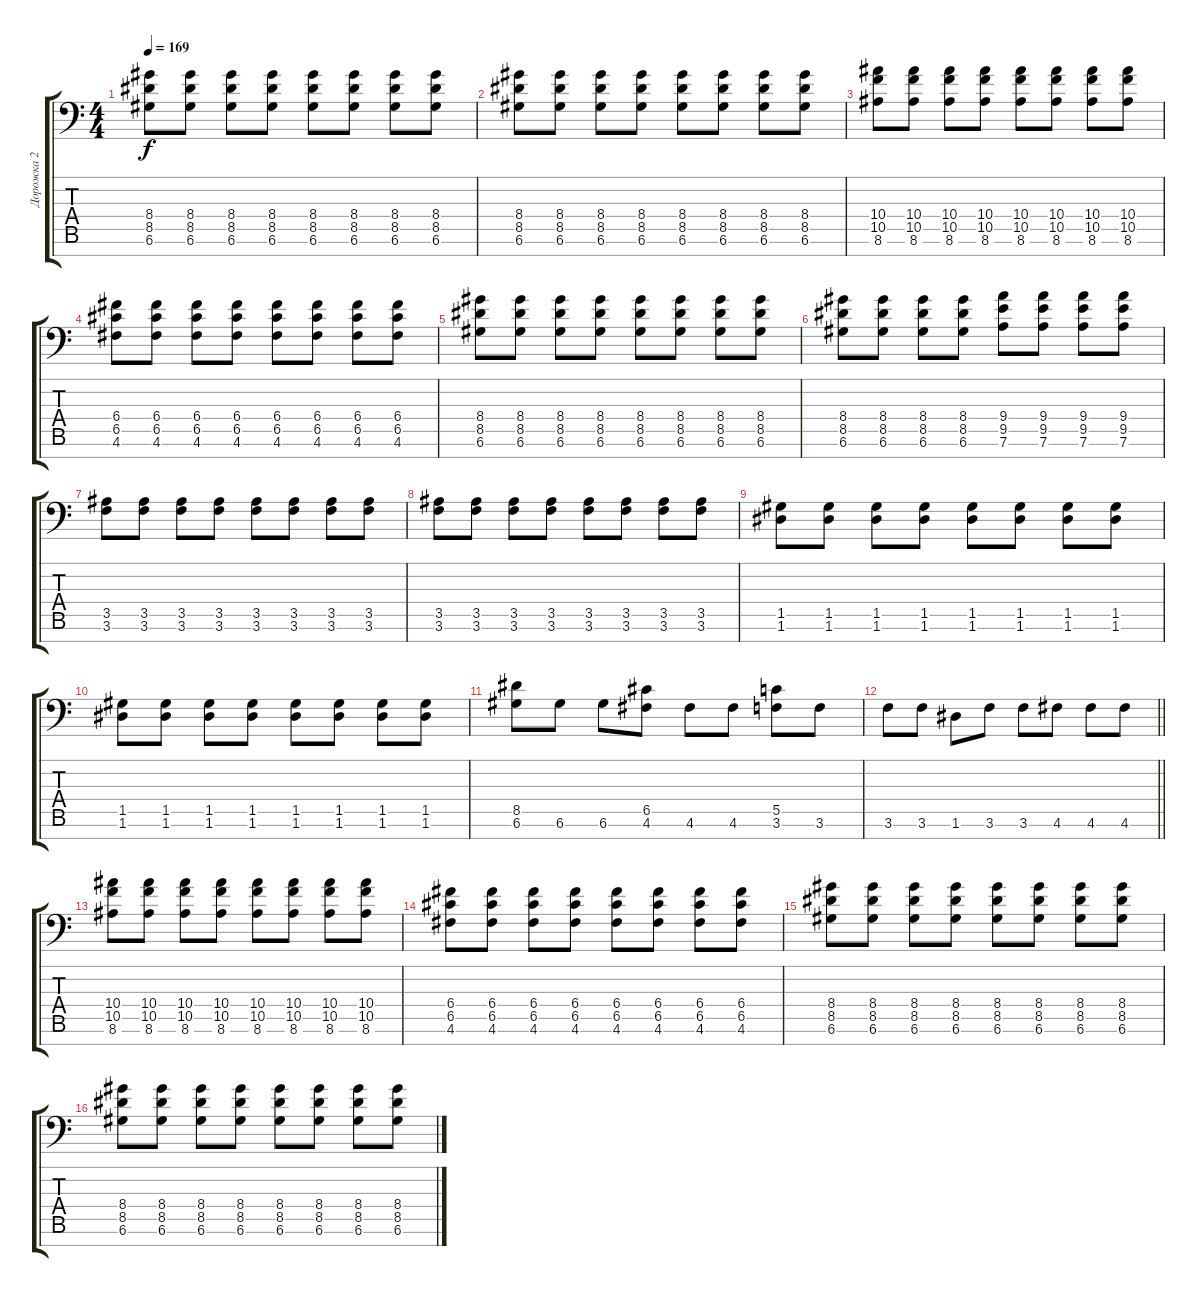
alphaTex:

\track ("Дорожка 2" "Дорожка 2") {instrument distortionguitar}
\staff {score tabs}
\tuning (D4 A3 F3 C3 G2 D2 A1) {hide}
\ts (4 4)
\tempo 169
\clef f4
\ks c
(8.4 8.5 6.6).8{dy f} (8.4 8.5 6.6).8 (8.4 8.5 6.6).8 (8.4 8.5 6.6).8 (8.4 8.5 6.6).8 (8.4 8.5 6.6).8 (8.4 8.5 6.6).8 (8.4 8.5 6.6).8 |
(8.4 8.5 6.6).8 (8.4 8.5 6.6).8 (8.4 8.5 6.6).8 (8.4 8.5 6.6).8 (8.4 8.5 6.6).8 (8.4 8.5 6.6).8 (8.4 8.5 6.6).8 (8.4 8.5 6.6).8 |
(10.4 10.5 8.6).8 (10.4 10.5 8.6).8 (10.4 10.5 8.6).8 (10.4 10.5 8.6).8 (10.4 10.5 8.6).8 (10.4 10.5 8.6).8 (10.4 10.5 8.6).8 (10.4 10.5 8.6).8 |
(6.4 6.5 4.6).8 (6.4 6.5 4.6).8 (6.4 6.5 4.6).8 (6.4 6.5 4.6).8 (6.4 6.5 4.6).8 (6.4 6.5 4.6).8 (6.4 6.5 4.6).8 (6.4 6.5 4.6).8 |
(8.4 8.5 6.6).8 (8.4 8.5 6.6).8 (8.4 8.5 6.6).8 (8.4 8.5 6.6).8 (8.4 8.5 6.6).8 (8.4 8.5 6.6).8 (8.4 8.5 6.6).8 (8.4 8.5 6.6).8 |
(8.4 8.5 6.6).8 (8.4 8.5 6.6).8 (8.4 8.5 6.6).8 (8.4 8.5 6.6).8 (9.4 9.5 7.6).8 (9.4 9.5 7.6).8 (9.4 9.5 7.6).8 (9.4 9.5 7.6).8 |
(3.5 3.6).8 (3.5 3.6).8 (3.5 3.6).8 (3.5 3.6).8 (3.5 3.6).8 (3.5 3.6).8 (3.5 3.6).8 (3.5 3.6).8 |
(3.5 3.6).8 (3.5 3.6).8 (3.5 3.6).8 (3.5 3.6).8 (3.5 3.6).8 (3.5 3.6).8 (3.5 3.6).8 (3.5 3.6).8 |
(1.5 1.6).8 (1.5 1.6).8 (1.5 1.6).8 (1.5 1.6).8 (1.5 1.6).8 (1.5 1.6).8 (1.5 1.6).8 (1.5 1.6).8 |
(1.5 1.6).8 (1.5 1.6).8 (1.5 1.6).8 (1.5 1.6).8 (1.5 1.6).8 (1.5 1.6).8 (1.5 1.6).8 (1.5 1.6).8 |
(8.5 6.6).8 6.6.8 6.6.8 (6.5 4.6).8 4.6.8 4.6.8 (5.5 3.6).8 3.6.8 |
\barLineRight lightlight
3.6.8 3.6.8 1.6.8 3.6.8 3.6.8 4.6.8 4.6.8 4.6.8 |
(10.4 10.5 8.6).8 (10.4 10.5 8.6).8 (10.4 10.5 8.6).8 (10.4 10.5 8.6).8 (10.4 10.5 8.6).8 (10.4 10.5 8.6).8 (10.4 10.5 8.6).8 (10.4 10.5 8.6).8 |
(6.4 6.5 4.6).8 (6.4 6.5 4.6).8 (6.4 6.5 4.6).8 (6.4 6.5 4.6).8 (6.4 6.5 4.6).8 (6.4 6.5 4.6).8 (6.4 6.5 4.6).8 (6.4 6.5 4.6).8 |
(8.4 8.5 6.6).8 (8.4 8.5 6.6).8 (8.4 8.5 6.6).8 (8.4 8.5 6.6).8 (8.4 8.5 6.6).8 (8.4 8.5 6.6).8 (8.4 8.5 6.6).8 (8.4 8.5 6.6).8 |
(8.4 8.5 6.6).8 (8.4 8.5 6.6).8 (8.4 8.5 6.6).8 (8.4 8.5 6.6).8 (8.4 8.5 6.6).8 (8.4 8.5 6.6).8 (8.4 8.5 6.6).8 (8.4 8.5 6.6).8
